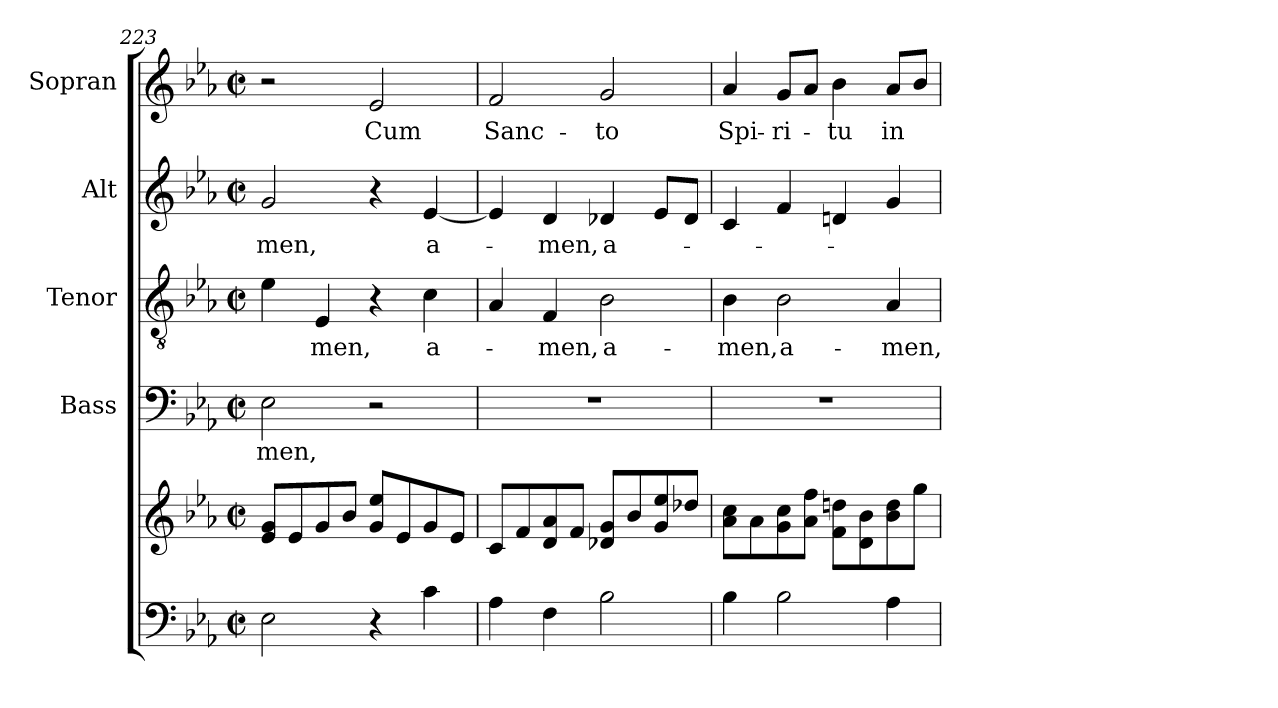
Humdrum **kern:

**kern	**kern	**kern	**text	**kern	**text	**kern	**text	**kern	**text
*part5	*part5	*part4	*part4	*part3	*part3	*part2	*part2	*part1	*part1
*staff6	*staff5	*staff4	*staff4	*staff3	*staff3	*staff2	*staff2	*staff1	*staff1
*	*	*I"Bass	*	*I"Tenor	*	*I"Alt	*	*I"Sopran	*
*	*	*I'B.	*	*I'T.	*	*I'A.	*	*I'S.	*
*clefF4	*clefG2	*clefF4	*	*clefGv2	*	*clefG2	*	*clefG2	*
*k[b-e-a-]	*k[b-e-a-]	*k[b-e-a-]	*	*k[b-e-a-]	*	*k[b-e-a-]	*	*k[b-e-a-]	*
*E-:	*E-:	*E-:	*	*E-:	*	*E-:	*	*E-:	*
*M2/2	*M2/2	*M2/2	*	*M2/2	*	*M2/2	*	*M2/2	*
*met(c|)	*met(c|)	*met(c|)	*	*met(c|)	*	*met(c|)	*	*met(c|)	*
=223	=223	=223	=223	=223	=223	=223	=223	=223	=223
!	!	!	!LO:LY:b	!	!	!	!LO:LY:b	!	!
2E-\	8e-/ 8g/L	2E-\	-men,	4e-\	.	2g/	-men,	2r	.
.	8e-/	.	.	.	.	.	.	.	.
!	!	!	!	!	!LO:LY:b	!	!	!	!
.	8g/	.	.	4E-/	-men,	.	.	.	.
.	8b-/J	.	.	.	.	.	.	.	.
!	!	!	!	!	!	!	!	!	!LO:LY:b
4r	8g/ 8ee-/L	2r	.	4r	.	4r	.	2e-/	Cum
.	8e-/	.	.	.	.	.	.	.	.
!	!	!	!	!	!LO:LY:b	!	!LO:LY:b	!	!
4c\	8g/	.	.	4c\	a-	[4e-/	a-	.	.
.	8e-/J	.	.	.	.	.	.	.	.
=224	=224	=224	=224	=224	=224	=224	=224	=224	=224
!	!	!	!	!	!	!	!	!	!LO:LY:b
4A-\	8c/L	1r	.	4A-/	.	4e-/]	.	2f/	Sanc-
.	8f/	.	.	.	.	.	.	.	.
!	!	!	!	!	!LO:LY:b	!	!LO:LY:b	!	!
4F\	8d/ 8a-/	.	.	4F/	-men,	4d/	-men,	.	.
.	8f/J	.	.	.	.	.	.	.	.
!	!	!	!	!	!LO:LY:b	!	!LO:LY:b	!	!LO:LY:b
2B-\	8d-X/ 8g/L	.	.	2B-\	a-	4d-X/	a-	2g/	-to
.	8b-/	.	.	.	.	.	.	.	.
.	8g/ 8ee-/	.	.	.	.	8e-/L	.	.	.
.	8dd-X/J	.	.	.	.	8d-/J	.	.	.
=225	=225	=225	=225	=225	=225	=225	=225	=225	=225
!	!	!	!	!	!LO:LY:b	!	!	!	!LO:LY:b
4B-\	8a-\ 8cc\L	1r	.	4B-\	-men,	4c/	.	4a-/	Spi-
.	8a-\	.	.	.	.	.	.	.	.
!	!	!	!	!	!LO:LY:b	!	!	!	!LO:LY:b
2B-\	8g\ 8cc\	.	.	2B-\	a-	4f/	.	8g/L	-ri-
.	8a-\ 8ff\J	.	.	.	.	.	.	8a-/J	.
!	!	!	!	!	!	!	!	!	!LO:LY:b
.	8f\ 8ddn\L	.	.	.	.	4dn/	.	4b-\	-tu
.	8d\ 8b-\	.	.	.	.	.	.	.	.
!	!	!	!	!	!LO:LY:b	!	!	!	!LO:LY:b
4A-\	8b-\ 8dd\	.	.	4A-/	-men,	4g/	.	8a-/L	in
.	8gg\J	.	.	.	.	.	.	8b-/J	.
=	=	=	=	=	=	=	=	=	=
*-	*-	*-	*-	*-	*-	*-	*-	*-	*-
